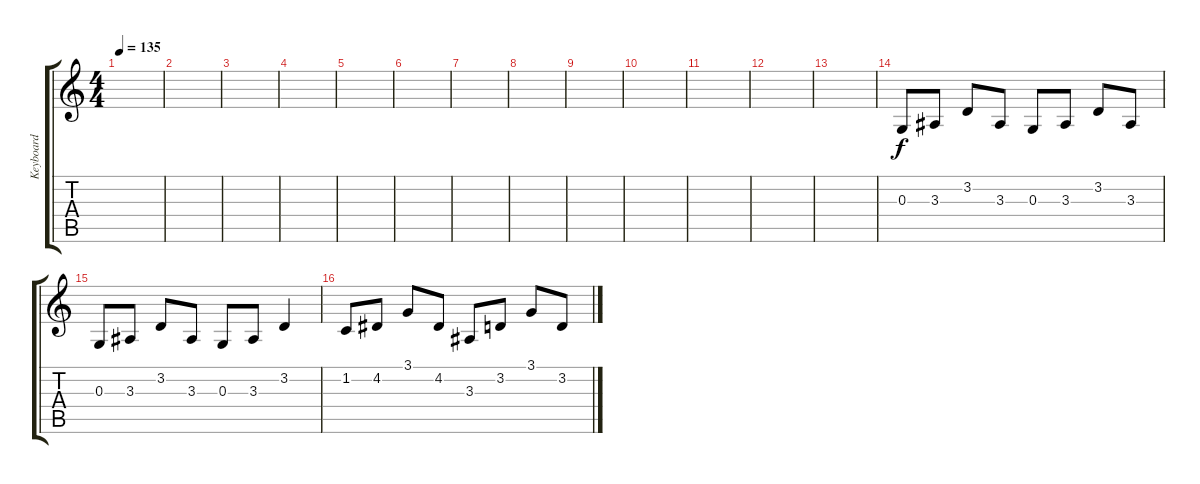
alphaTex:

\track ("Keyboard" "Keyboard") {instrument musicbox}
\staff {score tabs}
\tuning (E4 B3 G3 D3 A2 E2) {hide}
\ts (4 4)
\tempo 135
\clef g2
\ks c
|
|
|
|
|
|
|
|
|
|
|
|
|
0.3.8 3.3.8 3.2.8 3.3.8 0.3.8 3.3.8 3.2.8 3.3.8 |
0.3.8 3.3.8 3.2.8 3.3.8 0.3.8 3.3.8 3.2.4 |
1.2.8 4.2.8 3.1.8 4.2.8 3.3.8 3.2.8 3.1.8 3.2.8
